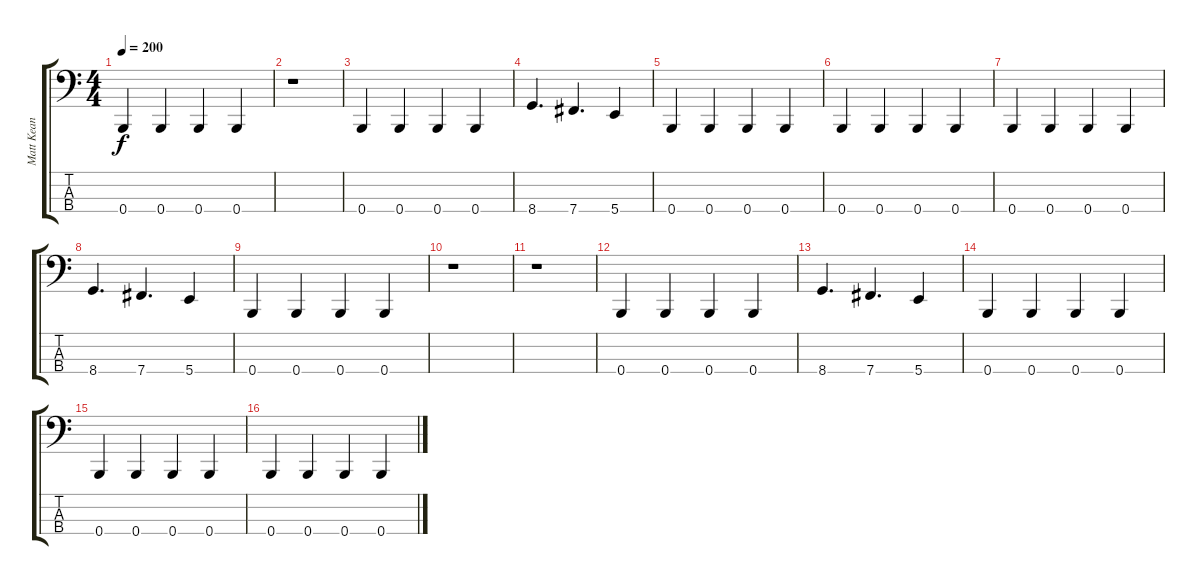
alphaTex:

\track ("Matt Kean" "Matt Kean") {instrument electricbasspick}
\staff {score tabs}
\tuning (E2 B1 Gb1 B0) {hide}
\ts (4 4)
\tempo 200
\clef f4
\ks c
0.4.4{dy f} 0.4.4 0.4.4 0.4.4 |
r.1 |
0.4.4 0.4.4 0.4.4 0.4.4 |
8.4.4{d} 7.4.4{d} 5.4.4 |
0.4.4 0.4.4 0.4.4 0.4.4 |
0.4.4 0.4.4 0.4.4 0.4.4 |
0.4.4 0.4.4 0.4.4 0.4.4 |
8.4.4{d} 7.4.4{d} 5.4.4 |
0.4.4 0.4.4 0.4.4 0.4.4 |
r.1 |
r.1 |
0.4.4 0.4.4 0.4.4 0.4.4 |
8.4.4{d} 7.4.4{d} 5.4.4 |
0.4.4 0.4.4 0.4.4 0.4.4 |
0.4.4 0.4.4 0.4.4 0.4.4 |
0.4.4 0.4.4 0.4.4 0.4.4
